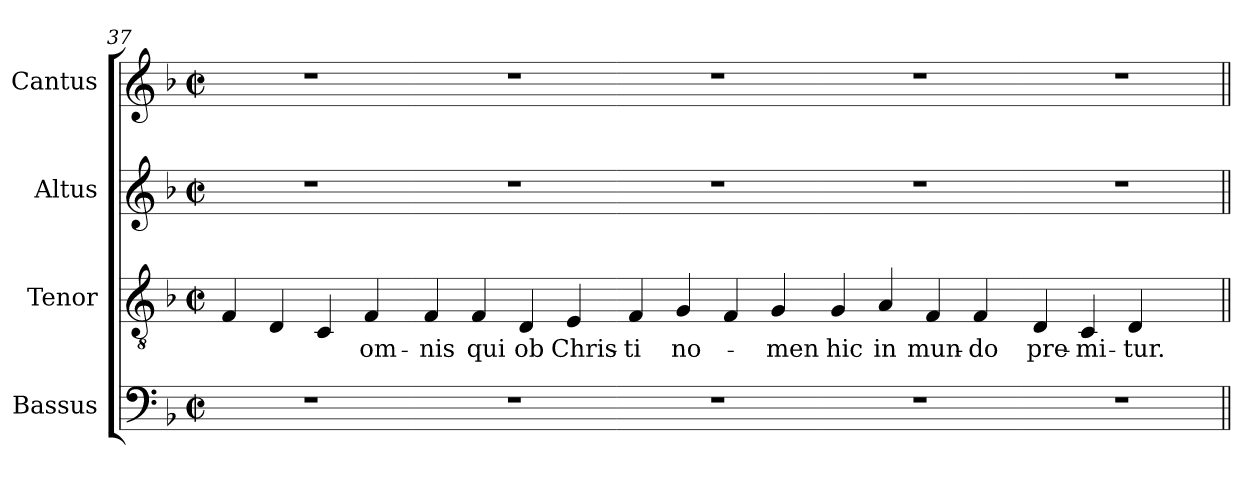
**kern	**kern	**text	**kern	**kern
*part4	*part3	*part3	*part2	*part1
*staff4	*staff3	*staff3	*staff2	*staff1
*I"Bassus	*I"Tenor	*	*I"Altus	*I"Cantus
*I'B.	*I'T.	*	*I'A.	*I'S.
*clefF4	*clefGv2	*	*clefG2	*clefG2
*	*ITrd7c12	*	*	*
*k[b-]	*k[b-]	*	*k[b-]	*k[b-]
*F:	*F:	*	*F:	*F:
*M2/2	*M2/2	*	*M2/2	*M2/2
*met(c|)	*met(c|)	*	*met(c|)	*met(c|)
=37	=37	=37	=37	=37
1r	4FFi/	.	1r	1r
.	4DDi/	.	.	.
.	4CCi/	.	.	.
!	!	!LO:LY:b:color=#000000	!	!
.	4FFi/	om-	.	.
!!LO:LB:g=z
=38-	=38-	=38-	=38-	=38-
!	!	!LO:LY:b:color=#000000	!	!
1r	4FFi/	-nis	1r	1r
!	!	!LO:LY:b:color=#000000	!	!
.	4FFi/	qui	.	.
!	!	!LO:LY:b:color=#000000	!	!
.	4DDi/	ob	.	.
!	!	!LO:LY:b:color=#000000	!	!
.	4EEi/	Chris-	.	.
=39-	=39-	=39-	=39-	=39-
!	!	!LO:LY:b:color=#000000	!	!
1r	4FFi/	-ti	1r	1r
!	!	!LO:LY:b:color=#000000	!	!
.	4GGi/	no-	.	.
.	4FFi/	.	.	.
!	!	!LO:LY:b:color=#000000	!	!
.	4GGi/	-men	.	.
=40-	=40-	=40-	=40-	=40-
!	!	!LO:LY:b:color=#000000	!	!
1r	4GGi/	hic	1r	1r
!	!	!LO:LY:b:color=#000000	!	!
.	4AAi/	in	.	.
!	!	!LO:LY:b:color=#000000	!	!
.	4FFi/	mun-	.	.
!	!	!LO:LY:b:color=#000000	!	!
.	4FFi/	-do	.	.
=41-	=41-	=41-	=41-	=41-
!LO:N:vis=1	!	!	!	!
!	!	!LO:LY:b:color=#000000	!LO:N:vis=1	!LO:N:vis=1
1r	4DDi/	pre-	1r	1r
!	!	!LO:LY:b:color=#000000	!	!
.	4CCi/	-mi-	.	.
!	!	!LO:LY:b:color=#000000	!	!
.	4DDi/	-tur.	.	.
.	4ryy	.	.	.
=||	=||	=||	=||	=||
*-	*-	*-	*-	*-
